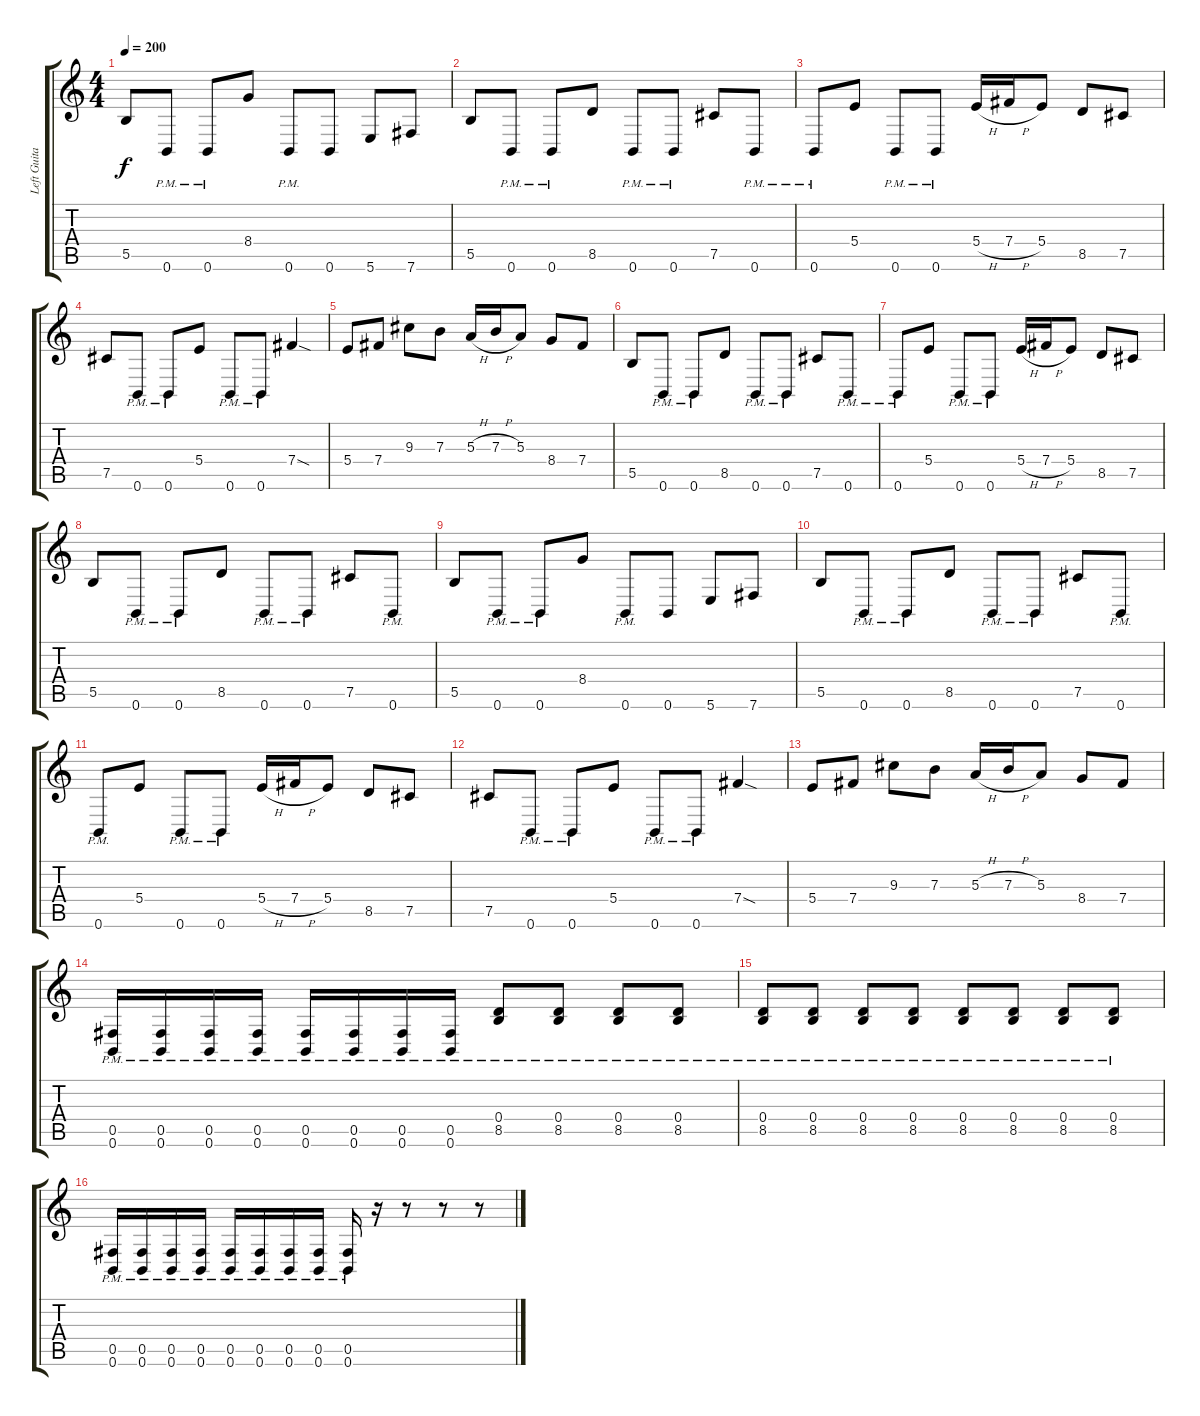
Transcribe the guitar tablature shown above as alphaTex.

\track ("Left Guitar" "Left Guita") {instrument distortionguitar}
\staff {score tabs}
\tuning (Db4 Ab3 E3 B2 Gb2 B1) {hide}
\ts (4 4)
\tempo 200
\clef g2
\ks c
5.5.8{dy f} 0.6{pm}.8 0.6{pm}.8 8.4.8 0.6{pm}.8 0.6.8 5.6.8 7.6.8 |
5.5.8 0.6{pm}.8 0.6{pm}.8 8.5.8 0.6{pm}.8 0.6{pm}.8 7.5.8 0.6{pm}.8 |
0.6{pm}.8 5.4.8 0.6{pm}.8 0.6{pm}.8 5.4{h}.16 7.4{h}.16 5.4.8 8.5.8 7.5.8 |
7.5.8 0.6{pm}.8 0.6{pm}.8 5.4.8 0.6{pm}.8 0.6{pm}.8 7.4{sod}.4 |
5.4.8 7.4.8 9.3.8 7.3.8 5.3{h}.16 7.3{h}.16 5.3.8 8.4.8 7.4.8 |
5.5.8 0.6{pm}.8 0.6{pm}.8 8.5.8 0.6{pm}.8 0.6{pm}.8 7.5.8 0.6{pm}.8 |
0.6{pm}.8 5.4.8 0.6{pm}.8 0.6{pm}.8 5.4{h}.16 7.4{h}.16 5.4.8 8.5.8 7.5.8 |
5.5.8 0.6{pm}.8 0.6{pm}.8 8.5.8 0.6{pm}.8 0.6{pm}.8 7.5.8 0.6{pm}.8 |
5.5.8 0.6{pm}.8 0.6{pm}.8 8.4.8 0.6{pm}.8 0.6.8 5.6.8 7.6.8 |
5.5.8 0.6{pm}.8 0.6{pm}.8 8.5.8 0.6{pm}.8 0.6{pm}.8 7.5.8 0.6{pm}.8 |
0.6{pm}.8 5.4.8 0.6{pm}.8 0.6{pm}.8 5.4{h}.16 7.4{h}.16 5.4.8 8.5.8 7.5.8 |
7.5.8 0.6{pm}.8 0.6{pm}.8 5.4.8 0.6{pm}.8 0.6{pm}.8 7.4{sod}.4 |
5.4.8 7.4.8 9.3.8 7.3.8 5.3{h}.16 7.3{h}.16 5.3.8 8.4.8 7.4.8 |
(0.5{pm} 0.6{pm}).16 (0.5{pm} 0.6{pm}).16 (0.5{pm} 0.6{pm}).16 (0.5{pm} 0.6{pm}).16 (0.5{pm} 0.6{pm}).16 (0.5{pm} 0.6{pm}).16 (0.5{pm} 0.6{pm}).16 (0.5{pm} 0.6{pm}).16 (0.4{pm} 8.5{pm}).8 (0.4{pm} 8.5{pm}).8 (0.4{pm} 8.5{pm}).8 (0.4{pm} 8.5{pm}).8 |
(0.4{pm} 8.5{pm}).8 (0.4{pm} 8.5{pm}).8 (0.4{pm} 8.5{pm}).8 (0.4{pm} 8.5{pm}).8 (0.4{pm} 8.5{pm}).8 (0.4{pm} 8.5{pm}).8 (0.4{pm} 8.5{pm}).8 (0.4{pm} 8.5{pm}).8 |
(0.5{pm} 0.6{pm}).16 (0.5{pm} 0.6{pm}).16 (0.5{pm} 0.6{pm}).16 (0.5{pm} 0.6{pm}).16 (0.5{pm} 0.6{pm}).16 (0.5{pm} 0.6{pm}).16 (0.5{pm} 0.6{pm}).16 (0.5{pm} 0.6{pm}).16 (0.5{pm} 0.6{pm}).16 r.16 r.8 r.8 r.8
